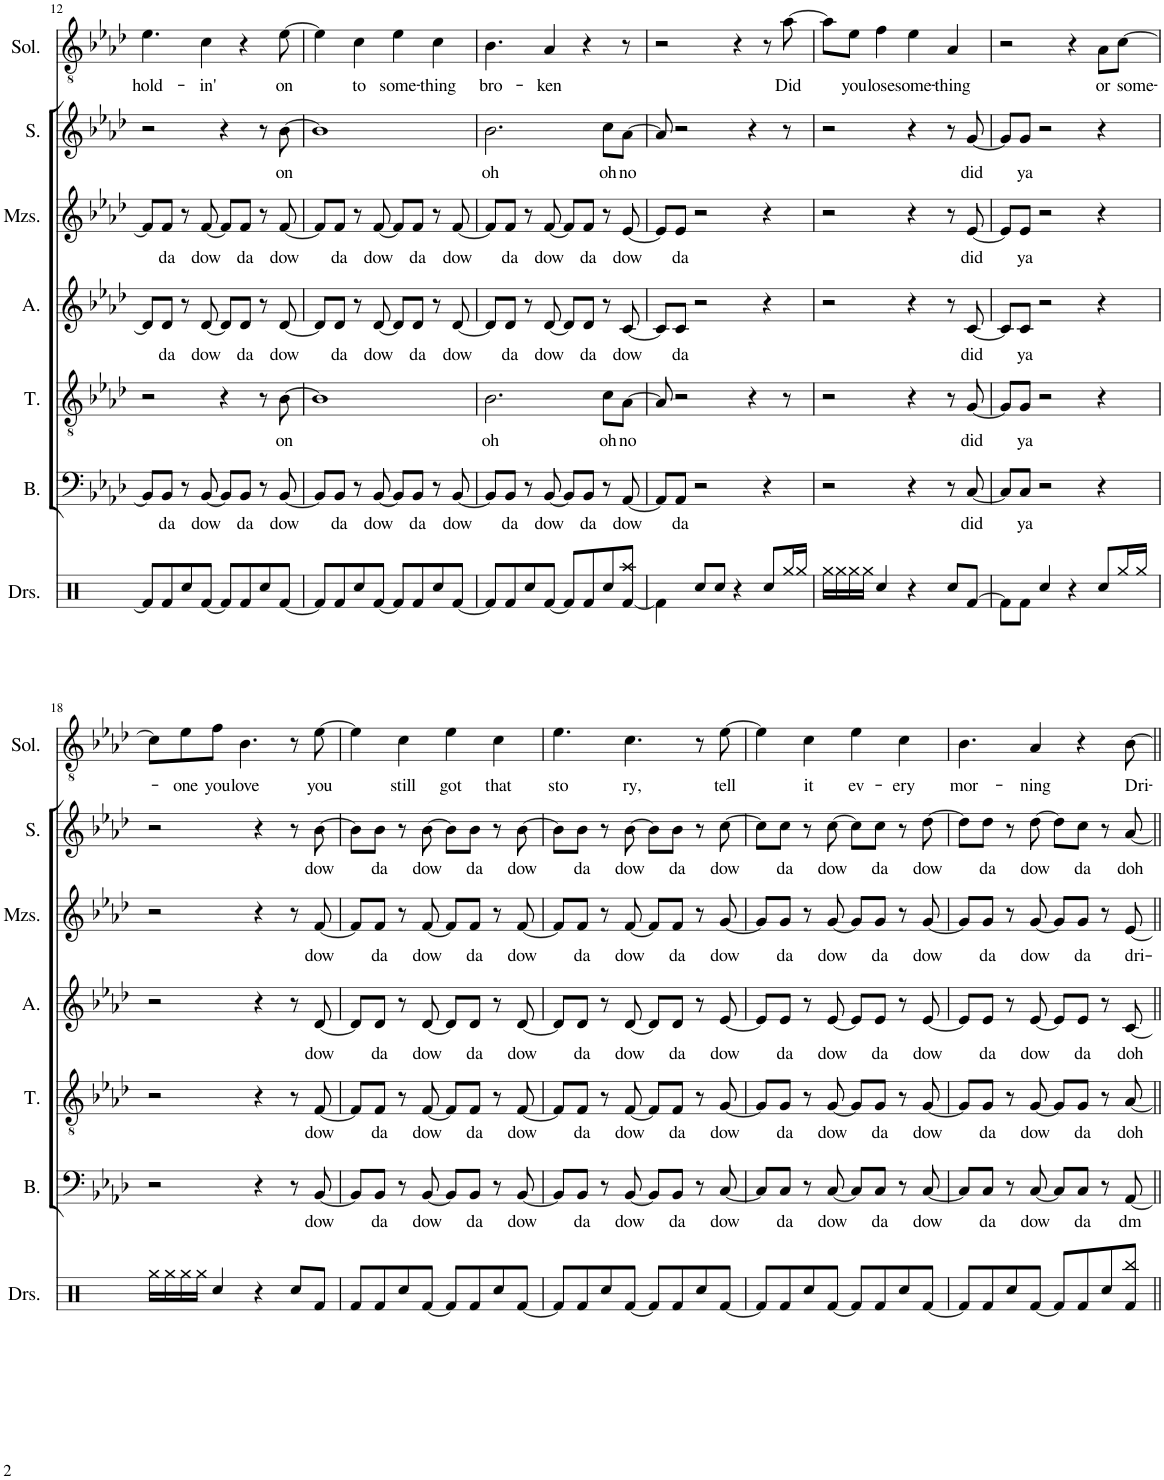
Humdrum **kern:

**kern	**text	**kern	**text	**kern	**text	**kern	**text	**kern	**text	**kern	**text
*part6	*part6	*part5	*part5	*part4	*part4	*part3	*part3	*part2	*part2	*part1	*part1
*staff6	*staff6	*staff5	*staff5	*staff4	*staff4	*staff3	*staff3	*staff2	*staff2	*staff1	*staff1
*I"Bass	*	*I"Tenor	*	*I"Alto	*	*I"Mezzo-soprano	*	*I"Soprano	*	*I"Solo	*
*I'B.	*	*I'T.	*	*I'A.	*	*I'Mzs.	*	*I'S.	*	*I'Sol.	*
!!LO:PB:g=z
*clefF4	*	*clefGv2	*	*clefG2	*	*clefG2	*	*clefG2	*	*clefGv2	*
*k[b-e-a-d-]	*	*k[b-e-a-d-]	*	*k[b-e-a-d-]	*	*k[b-e-a-d-]	*	*k[b-e-a-d-]	*	*k[b-e-a-d-]	*
*M4/4	*	*M4/4	*	*M4/4	*	*M4/4	*	*M4/4	*	*M4/4	*
=12	=12	=12	=12	=12	=12	=12	=12	=12	=12	=12	=12
!	!	!	!	!	!	!	!	!	!	!	!LO:LY:b
8BB-/L]	.	2r	.	8d-/L]	.	8f/L]	.	2r	.	4.e-\	hold-
!	!LO:LY:b	!	!	!	!LO:LY:b	!	!LO:LY:b	!	!	!	!
8BB-/J	da	.	.	8d-/J	da	8f/J	da	.	.	.	.
8r	.	.	.	8r	.	8r	.	.	.	.	.
!	!LO:LY:b	!	!	!	!LO:LY:b	!	!LO:LY:b	!	!	!	!LO:LY:b
[8BB-/	dow	.	.	[8d-/	dow	[8f/	dow	.	.	4c\	-in'
8BB-/L]	.	4r	.	8d-/L]	.	8f/L]	.	4r	.	.	.
!	!LO:LY:b	!	!	!	!LO:LY:b	!	!LO:LY:b	!	!	!	!
8BB-/J	da	.	.	8d-/J	da	8f/J	da	.	.	4r	.
8r	.	8r	.	8r	.	8r	.	8r	.	.	.
!	!LO:LY:b	!	!LO:LY:b	!	!LO:LY:b	!	!LO:LY:b	!	!LO:LY:b	!	!LO:LY:b
[8BB-/	dow	[8B-\	on	[8d-/	dow	[8f/	dow	[8b-\	on	[8e-\	on
=13	=13	=13	=13	=13	=13	=13	=13	=13	=13	=13	=13
8BB-/L]	.	1B-]	.	8d-/L]	.	8f/L]	.	1b-]	.	4e-\]	.
!	!LO:LY:b	!	!	!	!LO:LY:b	!	!LO:LY:b	!	!	!	!
8BB-/J	da	.	.	8d-/J	da	8f/J	da	.	.	.	.
!	!	!	!	!	!	!	!	!	!	!	!LO:LY:b
8r	.	.	.	8r	.	8r	.	.	.	4c\	to
!	!LO:LY:b	!	!	!	!LO:LY:b	!	!LO:LY:b	!	!	!	!
[8BB-/	dow	.	.	[8d-/	dow	[8f/	dow	.	.	.	.
!	!	!	!	!	!	!	!	!	!	!	!LO:LY:b
8BB-/L]	.	.	.	8d-/L]	.	8f/L]	.	.	.	4e-\	some-
!	!LO:LY:b	!	!	!	!LO:LY:b	!	!LO:LY:b	!	!	!	!
8BB-/J	da	.	.	8d-/J	da	8f/J	da	.	.	.	.
!	!	!	!	!	!	!	!	!	!	!	!LO:LY:b
8r	.	.	.	8r	.	8r	.	.	.	4c\	-thing
!	!LO:LY:b	!	!	!	!LO:LY:b	!	!LO:LY:b	!	!	!	!
[8BB-/	dow	.	.	[8d-/	dow	[8f/	dow	.	.	.	.
=14	=14	=14	=14	=14	=14	=14	=14	=14	=14	=14	=14
!	!	!	!LO:LY:b	!	!	!	!	!	!LO:LY:b	!	!LO:LY:b
8BB-/L]	.	2.B-\	oh	8d-/L]	.	8f/L]	.	2.b-\	oh	4.B-\	bro-
!	!LO:LY:b	!	!	!	!LO:LY:b	!	!LO:LY:b	!	!	!	!
8BB-/J	da	.	.	8d-/J	da	8f/J	da	.	.	.	.
8r	.	.	.	8r	.	8r	.	.	.	.	.
!	!LO:LY:b	!	!	!	!LO:LY:b	!	!LO:LY:b	!	!	!	!LO:LY:b
[8BB-/	dow	.	.	[8d-/	dow	[8f/	dow	.	.	4A-/	-ken
8BB-/L]	.	.	.	8d-/L]	.	8f/L]	.	.	.	.	.
!	!LO:LY:b	!	!	!	!LO:LY:b	!	!LO:LY:b	!	!	!	!
8BB-/J	da	.	.	8d-/J	da	8f/J	da	.	.	4r	.
!	!	!	!LO:LY:b	!	!	!	!	!	!LO:LY:b	!	!
8r	.	8c\L	oh	8r	.	8r	.	8cc\L	oh	.	.
!	!LO:LY:b	!	!LO:LY:b	!	!LO:LY:b	!	!LO:LY:b	!	!LO:LY:b	!	!
[8AA-/	dow	[8A-\J	no	[8c/	dow	[8e-/	dow	[8a-\J	no	8r	.
=15	=15	=15	=15	=15	=15	=15	=15	=15	=15	=15	=15
8AA-/L]	.	8A-/]	.	8c/L]	.	8e-/L]	.	8a-/]	.	2r	.
!	!LO:LY:b	!	!	!	!LO:LY:b	!	!LO:LY:b	!	!	!	!
8AA-/J	da	2r	.	8c/J	da	8e-/J	da	2r	.	.	.
2r	.	.	.	2r	.	2r	.	.	.	.	.
.	.	.	.	.	.	.	.	.	.	4r	.
.	.	4r	.	.	.	.	.	4r	.	.	.
4r	.	.	.	4r	.	4r	.	.	.	8r	.
!	!	!	!	!	!	!	!	!	!	!	!LO:LY:b
.	.	8r	.	.	.	.	.	8r	.	[8a-\	Did
=16	=16	=16	=16	=16	=16	=16	=16	=16	=16	=16	=16
2r	.	2r	.	2r	.	2r	.	2r	.	8a-\L]	.
!	!	!	!	!	!	!	!	!	!	!	!LO:LY:b
.	.	.	.	.	.	.	.	.	.	8e-\J	you
!	!	!	!	!	!	!	!	!	!	!	!LO:LY:b
.	.	.	.	.	.	.	.	.	.	4f\	lose
!	!	!	!	!	!	!	!	!	!	!	!LO:LY:b
4r	.	4r	.	4r	.	4r	.	4r	.	4e-\	some-
!	!	!	!	!	!	!	!	!	!	!	!LO:LY:b
8r	.	8r	.	8r	.	8r	.	8r	.	4A-/	-thing
!	!LO:LY:b	!	!LO:LY:b	!	!LO:LY:b	!	!LO:LY:b	!	!LO:LY:b	!	!
[8C/	did	[8G/	did	[8c/	did	[8e-/	did	[8g/	did	.	.
=17	=17	=17	=17	=17	=17	=17	=17	=17	=17	=17	=17
8C/L]	.	8G/L]	.	8c/L]	.	8e-/L]	.	8g/L]	.	2r	.
!	!LO:LY:b	!	!LO:LY:b	!	!LO:LY:b	!	!LO:LY:b	!	!LO:LY:b	!	!
8C/J	ya	8G/J	ya	8c/J	ya	8e-/J	ya	8g/J	ya	.	.
2r	.	2r	.	2r	.	2r	.	2r	.	.	.
.	.	.	.	.	.	.	.	.	.	4r	.
!	!	!	!	!	!	!	!	!	!	!	!LO:LY:b
4r	.	4r	.	4r	.	4r	.	4r	.	8A-\L	or
!	!	!	!	!	!	!	!	!	!	!	!LO:LY:b
.	.	.	.	.	.	.	.	.	.	[8c\J	some-
!!LO:LB:g=z
=18	=18	=18	=18	=18	=18	=18	=18	=18	=18	=18	=18
2r	.	2r	.	2r	.	2r	.	2r	.	8c\L]	.
!	!	!	!	!	!	!	!	!	!	!	!LO:LY:b
.	.	.	.	.	.	.	.	.	.	8e-\	-one
!	!	!	!	!	!	!	!	!	!	!	!LO:LY:b
.	.	.	.	.	.	.	.	.	.	8f\J	you
!	!	!	!	!	!	!	!	!	!	!	!LO:LY:b
.	.	.	.	.	.	.	.	.	.	4.B-\	love
4r	.	4r	.	4r	.	4r	.	4r	.	.	.
8r	.	8r	.	8r	.	8r	.	8r	.	8r	.
!	!LO:LY:b	!	!LO:LY:b	!	!LO:LY:b	!	!LO:LY:b	!	!LO:LY:b	!	!LO:LY:b
[8BB-/	dow	[8F/	dow	[8d-/	dow	[8f/	dow	[8b-\	dow	[8e-\	you
=19	=19	=19	=19	=19	=19	=19	=19	=19	=19	=19	=19
8BB-/L]	.	8F/L]	.	8d-/L]	.	8f/L]	.	8b-\L]	.	4e-\]	.
!	!LO:LY:b	!	!LO:LY:b	!	!LO:LY:b	!	!LO:LY:b	!	!LO:LY:b	!	!
8BB-/J	da	8F/J	da	8d-/J	da	8f/J	da	8b-\J	da	.	.
!	!	!	!	!	!	!	!	!	!	!	!LO:LY:b
8r	.	8r	.	8r	.	8r	.	8r	.	4c\	still
!	!LO:LY:b	!	!LO:LY:b	!	!LO:LY:b	!	!LO:LY:b	!	!LO:LY:b	!	!
[8BB-/	dow	[8F/	dow	[8d-/	dow	[8f/	dow	[8b-\	dow	.	.
!	!	!	!	!	!	!	!	!	!	!	!LO:LY:b
8BB-/L]	.	8F/L]	.	8d-/L]	.	8f/L]	.	8b-\L]	.	4e-\	got
!	!LO:LY:b	!	!LO:LY:b	!	!LO:LY:b	!	!LO:LY:b	!	!LO:LY:b	!	!
8BB-/J	da	8F/J	da	8d-/J	da	8f/J	da	8b-\J	da	.	.
!	!	!	!	!	!	!	!	!	!	!	!LO:LY:b
8r	.	8r	.	8r	.	8r	.	8r	.	4c\	that
!	!LO:LY:b	!	!LO:LY:b	!	!LO:LY:b	!	!LO:LY:b	!	!LO:LY:b	!	!
[8BB-/	dow	[8F/	dow	[8d-/	dow	[8f/	dow	[8b-\	dow	.	.
=20	=20	=20	=20	=20	=20	=20	=20	=20	=20	=20	=20
!	!	!	!	!	!	!	!	!	!	!	!LO:LY:b
8BB-/L]	.	8F/L]	.	8d-/L]	.	8f/L]	.	8b-\L]	.	4.e-\	sto
!	!LO:LY:b	!	!LO:LY:b	!	!LO:LY:b	!	!LO:LY:b	!	!LO:LY:b	!	!
8BB-/J	da	8F/J	da	8d-/J	da	8f/J	da	8b-\J	da	.	.
8r	.	8r	.	8r	.	8r	.	8r	.	.	.
!	!LO:LY:b	!	!LO:LY:b	!	!LO:LY:b	!	!LO:LY:b	!	!LO:LY:b	!	!LO:LY:b
[8BB-/	dow	[8F/	dow	[8d-/	dow	[8f/	dow	[8b-\	dow	4.c\	-ry,
8BB-/L]	.	8F/L]	.	8d-/L]	.	8f/L]	.	8b-\L]	.	.	.
!	!LO:LY:b	!	!LO:LY:b	!	!LO:LY:b	!	!LO:LY:b	!	!LO:LY:b	!	!
8BB-/J	da	8F/J	da	8d-/J	da	8f/J	da	8b-\J	da	.	.
8r	.	8r	.	8r	.	8r	.	8r	.	8r	.
!	!LO:LY:b	!	!LO:LY:b	!	!LO:LY:b	!	!LO:LY:b	!	!LO:LY:b	!	!LO:LY:b
[8C/	dow	[8G/	dow	[8e-/	dow	[8g/	dow	[8cc\	dow	[8e-\	tell
=21	=21	=21	=21	=21	=21	=21	=21	=21	=21	=21	=21
8C/L]	.	8G/L]	.	8e-/L]	.	8g/L]	.	8cc\L]	.	4e-\]	.
!	!LO:LY:b	!	!LO:LY:b	!	!LO:LY:b	!	!LO:LY:b	!	!LO:LY:b	!	!
8C/J	da	8G/J	da	8e-/J	da	8g/J	da	8cc\J	da	.	.
!	!	!	!	!	!	!	!	!	!	!	!LO:LY:b
8r	.	8r	.	8r	.	8r	.	8r	.	4c\	it
!	!LO:LY:b	!	!LO:LY:b	!	!LO:LY:b	!	!LO:LY:b	!	!LO:LY:b	!	!
[8C/	dow	[8G/	dow	[8e-/	dow	[8g/	dow	[8cc\	dow	.	.
!	!	!	!	!	!	!	!	!	!	!	!LO:LY:b
8C/L]	.	8G/L]	.	8e-/L]	.	8g/L]	.	8cc\L]	.	4e-\	ev-
!	!LO:LY:b	!	!LO:LY:b	!	!LO:LY:b	!	!LO:LY:b	!	!LO:LY:b	!	!
8C/J	da	8G/J	da	8e-/J	da	8g/J	da	8cc\J	da	.	.
!	!	!	!	!	!	!	!	!	!	!	!LO:LY:b
8r	.	8r	.	8r	.	8r	.	8r	.	4c\	-ery
!	!LO:LY:b	!	!LO:LY:b	!	!LO:LY:b	!	!LO:LY:b	!	!LO:LY:b	!	!
[8C/	dow	[8G/	dow	[8e-/	dow	[8g/	dow	[8dd-\	dow	.	.
=22	=22	=22	=22	=22	=22	=22	=22	=22	=22	=22	=22
!	!	!	!	!	!	!	!	!	!	!	!LO:LY:b
8C/L]	.	8G/L]	.	8e-/L]	.	8g/L]	.	8dd-\L]	.	4.B-\	mor-
!	!LO:LY:b	!	!LO:LY:b	!	!LO:LY:b	!	!LO:LY:b	!	!LO:LY:b	!	!
8C/J	da	8G/J	da	8e-/J	da	8g/J	da	8dd-\J	da	.	.
8r	.	8r	.	8r	.	8r	.	8r	.	.	.
!	!LO:LY:b	!	!LO:LY:b	!	!LO:LY:b	!	!LO:LY:b	!	!LO:LY:b	!	!LO:LY:b
[8C/	dow	[8G/	dow	[8e-/	dow	[8g/	dow	[8dd-\	dow	4A-/	-ning
8C/L]	.	8G/L]	.	8e-/L]	.	8g/L]	.	8dd-\L]	.	.	.
!	!LO:LY:b	!	!LO:LY:b	!	!LO:LY:b	!	!LO:LY:b	!	!LO:LY:b	!	!
8C/J	da	8G/J	da	8e-/J	da	8g/J	da	8cc\J	da	4r	.
8r	.	8r	.	8r	.	8r	.	8r	.	.	.
!	!LO:LY:b	!	!LO:LY:b	!	!LO:LY:b	!	!LO:LY:b	!	!LO:LY:b	!	!LO:LY:b
[8AA-/	dm	[8A-/	doh	[8c/	doh	[8e-/	dri-	[8a-/	doh	[8B-\	Dri-
=||	=||	=||	=||	=||	=||	=||	=||	=||	=||	=||	=||
*-	*-	*-	*-	*-	*-	*-	*-	*-	*-	*-	*-
